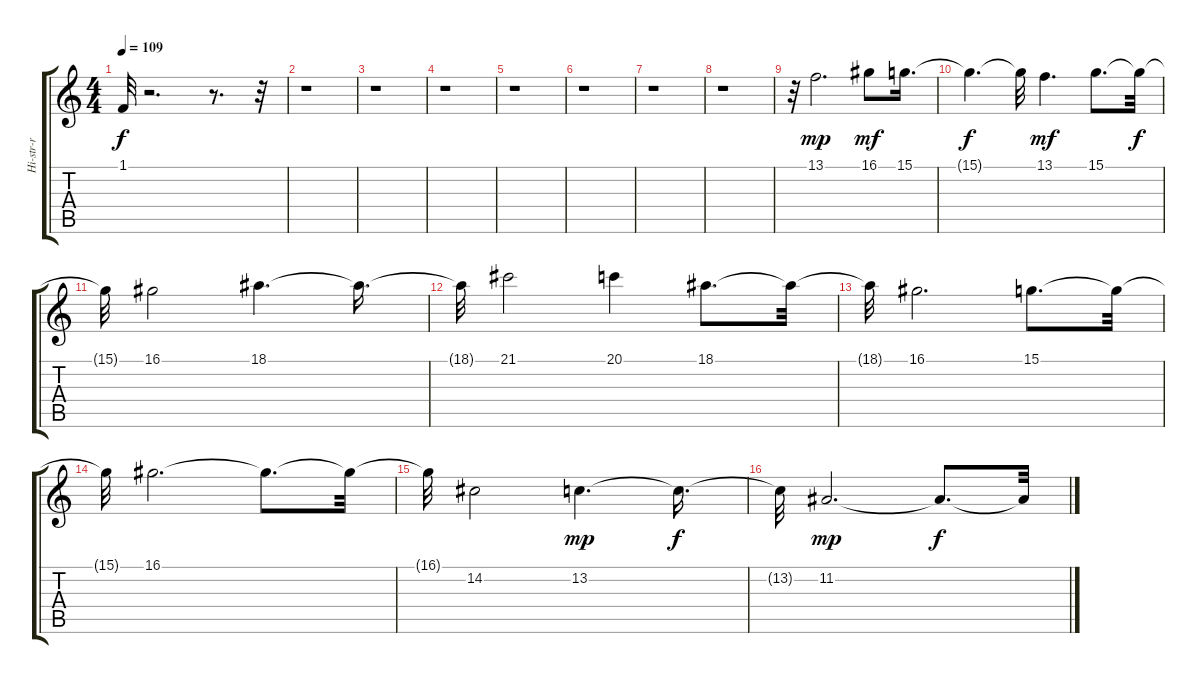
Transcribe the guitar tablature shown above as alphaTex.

\track ("Hi-str-r" "Hi-str-r") {instrument stringensemble2}
\staff {score tabs}
\tuning (E4 B3 G3 D3 A2 E2) {hide}
\ts (4 4)
\tempo 109
\clef g2
\ks c
1.1{t}.32{dy f} r.2{d} r.8{d} r.32 |
r.1 |
r.1 |
r.1 |
r.1 |
r.1 |
r.1 |
r.1 |
r.32 13.1.2{d dy mp} 16.1.8{dy mf} 15.1.16{d} |
15.1{t}.4{d dy f} 15.1{t}.32 13.1.4{d dy mf} 15.1.8{d} 15.1{t}.32{dy f} |
15.1{t}.32 16.1.2 18.1.4{d} 18.1{t}.16{d} |
18.1{t}.32 21.1.2 20.1.4 18.1.8{d} 18.1{t}.32 |
18.1{t}.32 16.1.2{d} 15.1.8{d} 15.1{t}.32 |
15.1{t}.32 16.1.2{d} 16.1{t}.8{d} 16.1{t}.32 |
16.1{t}.32 14.2.2 13.2.4{d dy mp} 13.2{t}.16{d dy f} |
13.2{t}.32 11.2.2{d dy mp} 11.2{t}.8{d dy f} 11.2{t}.32
